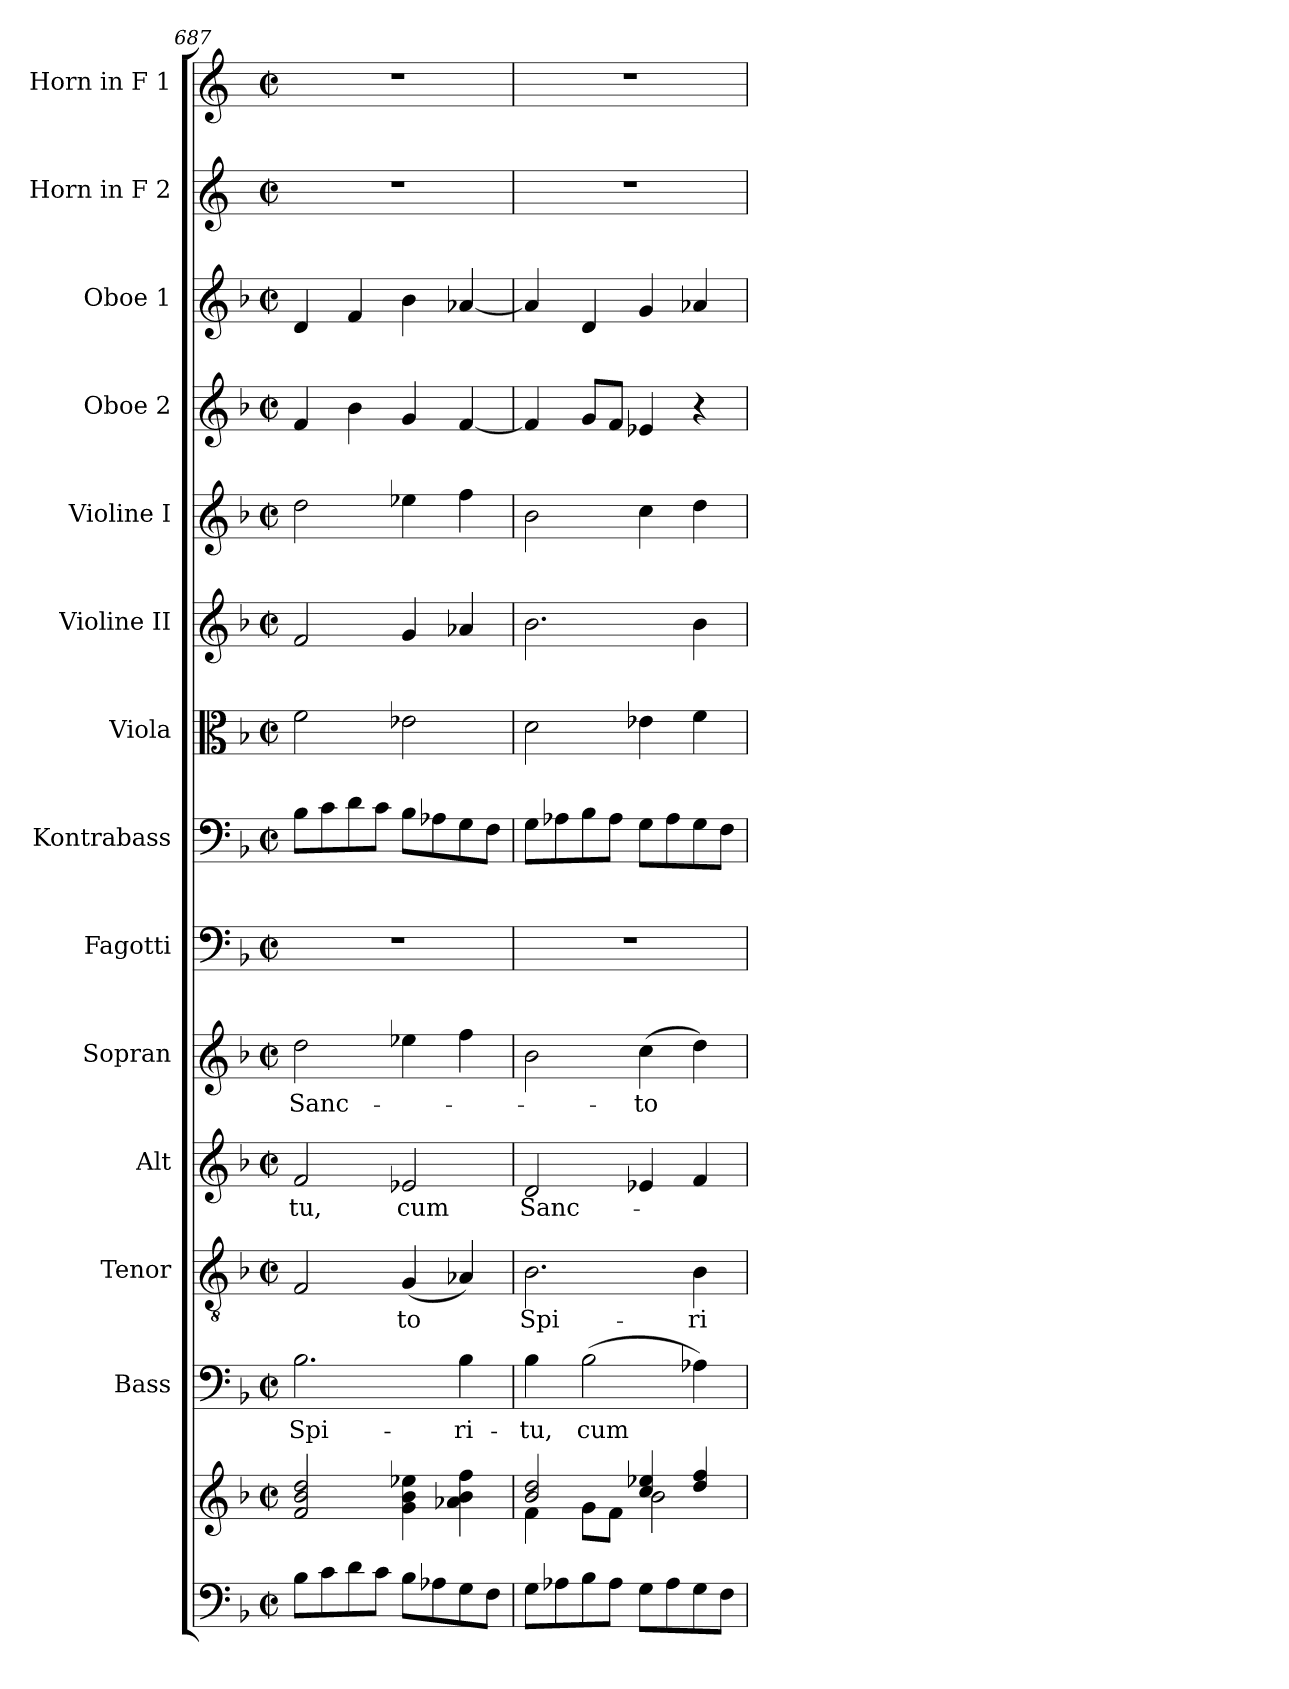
**kern	**kern	**kern	**text	**kern	**text	**kern	**text	**kern	**text	**kern	**kern	**kern	**kern	**kern	**kern	**kern	**kern	**kern
*part14	*part14	*part13	*part13	*part12	*part12	*part11	*part11	*part10	*part10	*part9	*part8	*part7	*part6	*part5	*part4	*part3	*part2	*part1
*staff15	*staff14	*staff13	*staff13	*staff12	*staff12	*staff11	*staff11	*staff10	*staff10	*staff9	*staff8	*staff7	*staff6	*staff5	*staff4	*staff3	*staff2	*staff1
*	*	*I"Bass	*	*I"Tenor	*	*I"Alt	*	*I"Sopran	*	*I"Fagotti	*I"Kontrabass	*I"Viola	*I"Violine II	*I"Violine I	*I"Oboe 2	*I"Oboe 1	*I"Horn in F 2	*I"Horn in F 1
*	*	*I'B.	*	*I'T.	*	*I'A.	*	*I'S.	*	*I'Fg.	*I'Kb.	*I'Vla.	*I'Vl. II	*I'Vl. I	*I'Ob. 2	*I'Ob. 1	*	*
*clefF4	*clefG2	*clefF4	*	*clefGv2	*	*clefG2	*	*clefG2	*	*clefF4	*clefF4	*clefC3	*clefG2	*clefG2	*clefG2	*clefG2	*clefG2	*clefG2
*	*	*	*	*	*	*	*	*	*	*	*ITrd7c12	*	*	*	*	*	*ITrd4c7	*ITrd4c7
*k[b-]	*k[b-]	*k[b-]	*	*k[b-]	*	*k[b-]	*	*k[b-]	*	*k[b-]	*k[b-]	*k[b-]	*k[b-]	*k[b-]	*k[b-]	*k[b-]	*k[b-]	*k[b-]
*F:	*F:	*F:	*	*F:	*	*F:	*	*F:	*	*F:	*F:	*F:	*F:	*F:	*F:	*F:	*F:	*F:
*M2/2	*M2/2	*M2/2	*	*M2/2	*	*M2/2	*	*M2/2	*	*M2/2	*M2/2	*M2/2	*M2/2	*M2/2	*M2/2	*M2/2	*M2/2	*M2/2
*met(c|)	*met(c|)	*met(c|)	*	*met(c|)	*	*met(c|)	*	*met(c|)	*	*met(c|)	*met(c|)	*met(c|)	*met(c|)	*met(c|)	*met(c|)	*met(c|)	*met(c|)	*met(c|)
=687	=687	=687	=687	=687	=687	=687	=687	=687	=687	=687	=687	=687	=687	=687	=687	=687	=687	=687
!	!	!	!LO:LY:b	!	!	!	!LO:LY:b	!	!LO:LY:b	!	!	!	!	!	!	!	!	!
8B-\L	2f/ 2b-/ 2dd/	2.B-\	Spi-	2F/	.	2f/	-tu,	2dd\	Sanc-	1r	8BB-\L	2f\	2f/	2dd\	4f/	4d/	1r	1r
8c\	.	.	.	.	.	.	.	.	.	.	8C\	.	.	.	.	.	.	.
8d\	.	.	.	.	.	.	.	.	.	.	8D\	.	.	.	4b-\	4f/	.	.
8c\J	.	.	.	.	.	.	.	.	.	.	8C\J	.	.	.	.	.	.	.
!	!	!	!	!	!LO:LY:b	!	!LO:LY:b	!	!	!	!	!	!	!	!	!	!	!
8B-\L	4g\ 4b-\ 4ee-X\	.	.	(<4G/	-to	2e-X/	cum	4ee-X\	.	.	8BB-\L	2e-X\	4g/	4ee-X\	4g/	4b-\	.	.
8A-X\	.	.	.	.	.	.	.	.	.	.	8AA-X\	.	.	.	.	.	.	.
!	!	!	!LO:LY:b	!	!	!	!	!	!	!	!	!	!	!	!	!	!	!
8G\	4a-X\ 4b-\ 4ff\	4B-\	-ri-	4A-X/)	.	.	.	4ff\	.	.	8GG\	.	4a-X/	4ff\	[4f/	[4a-X/	.	.
8F\J	.	.	.	.	.	.	.	.	.	.	8FF\J	.	.	.	.	.	.	.
=688	=688	=688	=688	=688	=688	=688	=688	=688	=688	=688	=688	=688	=688	=688	=688	=688	=688	=688
*	*^	*	*	*	*	*	*	*	*	*	*	*	*	*	*	*	*	*
!	!	!	!	!LO:LY:b	!	!LO:LY:b	!	!LO:LY:b	!	!	!	!	!	!	!	!	!	!	!
8G\L	2b-/ 2dd/	4f\	4B-\	-tu,	2.B-\	Spi-	2d/	Sanc-	2b-\	.	1r	8GG\L	2d\	2.b-\	2b-\	4f/]	4a-/]	1r	1r
8A-X\	.	.	.	.	.	.	.	.	.	.	.	8AA-X\	.	.	.	.	.	.	.
!	!	!	!	!LO:LY:b	!	!	!	!	!	!	!	!	!	!	!	!	!	!	!
8B-\	.	8g\L	(>2B-\	cum	.	.	.	.	.	.	.	8BB-\	.	.	.	8g/L	4d/	.	.
8A-\J	.	8f\J	.	.	.	.	.	.	.	.	.	8AA-\J	.	.	.	8f/J	.	.	.
!	!	!	!	!	!	!	!	!	!	!LO:LY:b	!	!	!	!	!	!	!	!	!
8G\L	4cc/ 4ee-X/	2b-\	.	.	.	.	4e-X/	.	(>4cc\	-to	.	8GG\L	4e-X\	.	4cc\	4e-X/	4g/	.	.
8A-\	.	.	.	.	.	.	.	.	.	.	.	8AA-\	.	.	.	.	.	.	.
!	!	!	!	!	!	!LO:LY:b	!	!	!	!	!	!	!	!	!	!	!	!	!
8G\	4dd/ 4ff/	.	4A-X\)	.	4B-\	-ri-	4f/	.	4dd\)	.	.	8GG\	4f\	4b-\	4dd\	4r	4a-X/	.	.
8F\J	.	.	.	.	.	.	.	.	.	.	.	8FF\J	.	.	.	.	.	.	.
*	*v	*v	*	*	*	*	*	*	*	*	*	*	*	*	*	*	*	*	*
=	=	=	=	=	=	=	=	=	=	=	=	=	=	=	=	=	=	=
*-	*-	*-	*-	*-	*-	*-	*-	*-	*-	*-	*-	*-	*-	*-	*-	*-	*-	*-
